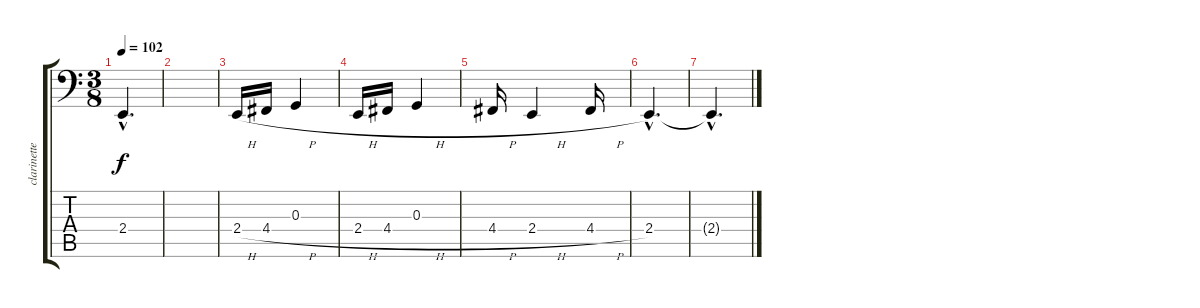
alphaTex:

\track ("clarinette" "clarinette") {instrument clarinet}
\staff {score tabs}
\tuning (E3 B2 G2 D2 A1 E1) {hide}
\ts (3 8)
\tempo 102
\clef f4
\ks c
2.4{hac t}.4{d dy f} |
|
2.4{h}.16 4.4{h}.16 0.3.4 |
2.4{h}.16 4.4{h}.16 0.3.4 |
4.4{h}.16 2.4{h}.4 4.4{h}.16 |
2.4{hac}.4{d} |
2.4{hac t}.4{d}
